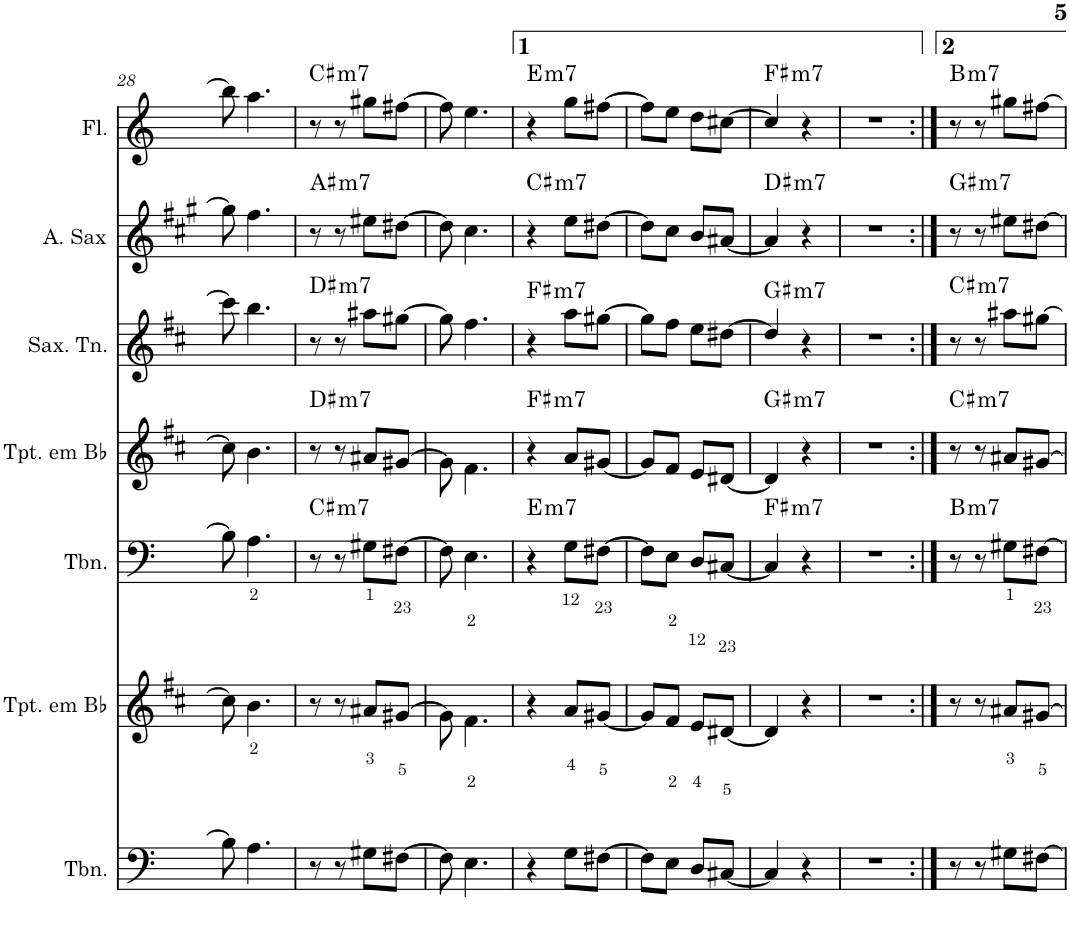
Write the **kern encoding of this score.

**kern	**kern	**kern	**harte	**kern	**harte	**kern	**harte	**kern	**harte	**kern	**harte
*part7	*part6	*part5	*part5	*part4	*part4	*part3	*part3	*part2	*part2	*part1	*part1
*staff7	*staff6	*staff5	*	*staff4	*	*staff3	*	*staff2	*	*staff1	*
*I"Trombone	*I"Trompete em Bb	*I"Trombone	*	*I"Trompete em Bb	*	*I"Saxofone Tenor	*	*I"Saxofone Alto	*	*I"Flauta Transversal	*
*I'Tbn.	*I'Tpt. em Bb	*I'Tbn.	*	*I'Tpt. em Bb	*	*I'Sax. Tn.	*	*	*	*I'Fl.	*
!!LO:PB:g=z
*clefF4	*clefG2	*clefF4	*	*clefG2	*	*clefG2	*	*clefG2	*	*clefG2	*
*	*Trd1c2	*	*	*Trd1c2	*	*Trd8c14	*	*Trd5c9	*	*	*
*k[]	*k[f#c#]	*k[]	*	*k[f#c#]	*	*k[f#c#]	*	*k[f#c#g#]	*	*k[]	*
*M2/4	*M2/4	*M2/4	*	*M2/4	*	*M2/4	*	*M2/4	*	*M2/4	*
=28	=28	=28	=28	=28	=28	=28	=28	=28	=28	=28	=28
8B\]	8cc#\]	8B\]	.	8cc#\]	.	8ccc#\]	.	8gg#\]	.	8bb\]	.
4.A\	4.b\	4.A\	.	4.b\	.	4.bb\	.	4.ff#\	.	4.aa\	.
=29	=29	=29	=29	=29	=29	=29	=29	=29	=29	=29	=29
!	!	!	!LO:H:kt=m7	!	!LO:H:kt=m7	!	!LO:H:kt=m7	!	!LO:H:kt=m7	!	!LO:H:kt=m7
8r	8r	8r	C#:min7	8r	D#:min7	8r	D#:min7	8r	A#:min7	8r	C#:min7
8r	8r	8r	.	8r	.	8r	.	8r	.	8r	.
8G#X\L	8a#X/L	8G#X\L	.	8a#X/L	.	8aa#X\L	.	8ee#X\L	.	8gg#X\L	.
[8F#X\J	[8g#X/J	[8F#X\J	.	[8g#X/J	.	[8gg#X\J	.	[8dd#X\J	.	[8ff#X\J	.
=30	=30	=30	=30	=30	=30	=30	=30	=30	=30	=30	=30
8F#\]	8g#\]	8F#\]	.	8g#\]	.	8gg#\]	.	8dd#\]	.	8ff#\]	.
4.E\	4.f#\	4.E\	.	4.f#\	.	4.ff#\	.	4.cc#\	.	4.ee\	.
=31	=31	=31	=31	=31	=31	=31	=31	=31	=31	=31	=31
!	!	!	!LO:H:kt=m7	!	!LO:H:kt=m7	!	!LO:H:kt=m7	!	!LO:H:kt=m7	!	!LO:H:kt=m7
4r	4r	4r	E:min7	4r	F#:min7	4r	F#:min7	4r	C#:min7	4r	E:min7
8G\L	8a/L	8G\L	.	8a/L	.	8aa\L	.	8ee\L	.	8gg\L	.
[8F#X\J	[8g#X/J	[8F#X\J	.	[8g#X/J	.	[8gg#X\J	.	[8dd#X\J	.	[8ff#X\J	.
=32	=32	=32	=32	=32	=32	=32	=32	=32	=32	=32	=32
8F#\L]	8g#/L]	8F#\L]	.	8g#/L]	.	8gg#\L]	.	8dd#\L]	.	8ff#\L]	.
8E\J	8f#/J	8E\J	.	8f#/J	.	8ff#\J	.	8cc#\J	.	8ee\J	.
8D/L	8e/L	8D/L	.	8e/L	.	8ee\L	.	8b/L	.	8dd\L	.
[8C#X/J	[8d#X/J	[8C#X/J	.	[8d#X/J	.	[8dd#X\J	.	[8a#X/J	.	[8cc#X\J	.
=33	=33	=33	=33	=33	=33	=33	=33	=33	=33	=33	=33
!	!	!	!LO:H:kt=m7	!	!LO:H:kt=m7	!	!LO:H:kt=m7	!	!LO:H:kt=m7	!	!LO:H:kt=m7
4C#/]	4d#/]	4C#/]	F#:min7	4d#/]	G#:min7	4dd#/]	G#:min7	4a#/]	D#:min7	4cc#/]	F#:min7
4r	4r	4r	.	4r	.	4r	.	4r	.	4r	.
=34	=34	=34	=34	=34	=34	=34	=34	=34	=34	=34	=34
2r	2r	2r	.	2r	.	2r	.	2r	.	2r	.
=35:|!	=35:|!	=35:|!	=35:|!	=35:|!	=35:|!	=35:|!	=35:|!	=35:|!	=35:|!	=35:|!	=35:|!
!	!	!	!LO:H:kt=m7	!	!LO:H:kt=m7	!	!LO:H:kt=m7	!	!LO:H:kt=m7	!	!LO:H:kt=m7
8r	8r	8r	B:min7	8r	C#:min7	8r	C#:min7	8r	G#:min7	8r	B:min7
8r	8r	8r	.	8r	.	8r	.	8r	.	8r	.
8G#X\L	8a#X/L	8G#X\L	.	8a#X/L	.	8aa#X\L	.	8ee#X\L	.	8gg#X\L	.
[8F#X\J	[8g#X/J	[8F#X\J	.	[8g#X/J	.	[8gg#X\J	.	[8dd#X\J	.	[8ff#X\J	.
=	=	=	=	=	=	=	=	=	=	=	=
*-	*-	*-	*-	*-	*-	*-	*-	*-	*-	*-	*-
